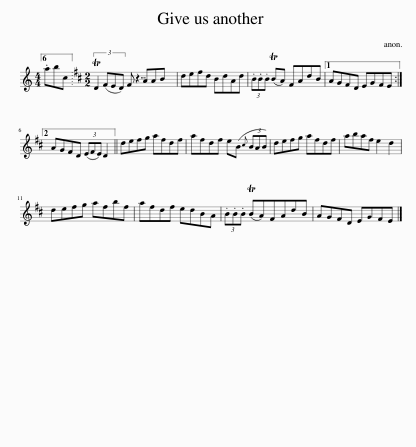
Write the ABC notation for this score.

X:1
L:1/8
M:4/4
I:linebreak $
K:C
V:1 treble
V:1
 .abc ||[K:D][M:2/2] (3:2:4TD2 (FED) F AAB x/24 | defd BdAd | (3.B.B.B (TBA) FAdB |1 AGFD EGFE :|2$ %5
 AGFD (3(EFE) D2 || defg afdf | afdf e(B{c} (3BAB) | defg afdf | abaf e2 d2 |$ %10
 defg afbf | afdf edBA | (3.B.B.B (TBA)FAdB | AGFD EGFE |] %14
